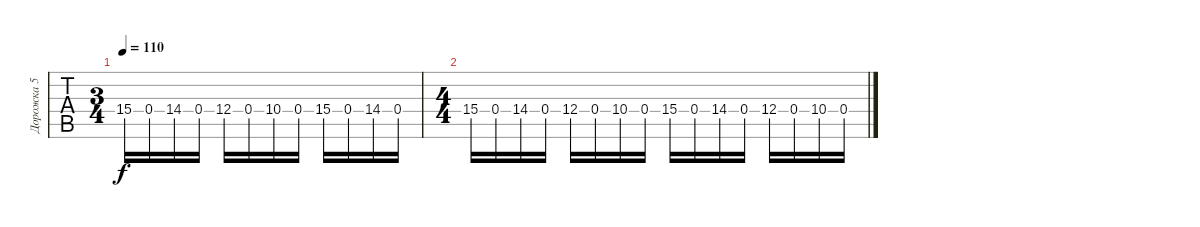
\track ("Дорожка 5" "Дорожка 5") {instrument distortionguitar}
\staff {tabs}
\tuning (Eb4 Bb3 Gb3 Db3 Ab2 Db2) {hide}
\ts (3 4)
\tempo 110
\clef g2
\ks c
15.4.16{dy f} 0.4.16 14.4.16 0.4.16 12.4.16 0.4.16 10.4.16 0.4.16 15.4.16 0.4.16 14.4.16 0.4.16 |
\ts (4 4)
15.4.16 0.4.16 14.4.16 0.4.16 12.4.16 0.4.16 10.4.16 0.4.16 15.4.16 0.4.16 14.4.16 0.4.16 12.4.16 0.4.16 10.4.16 0.4.16
